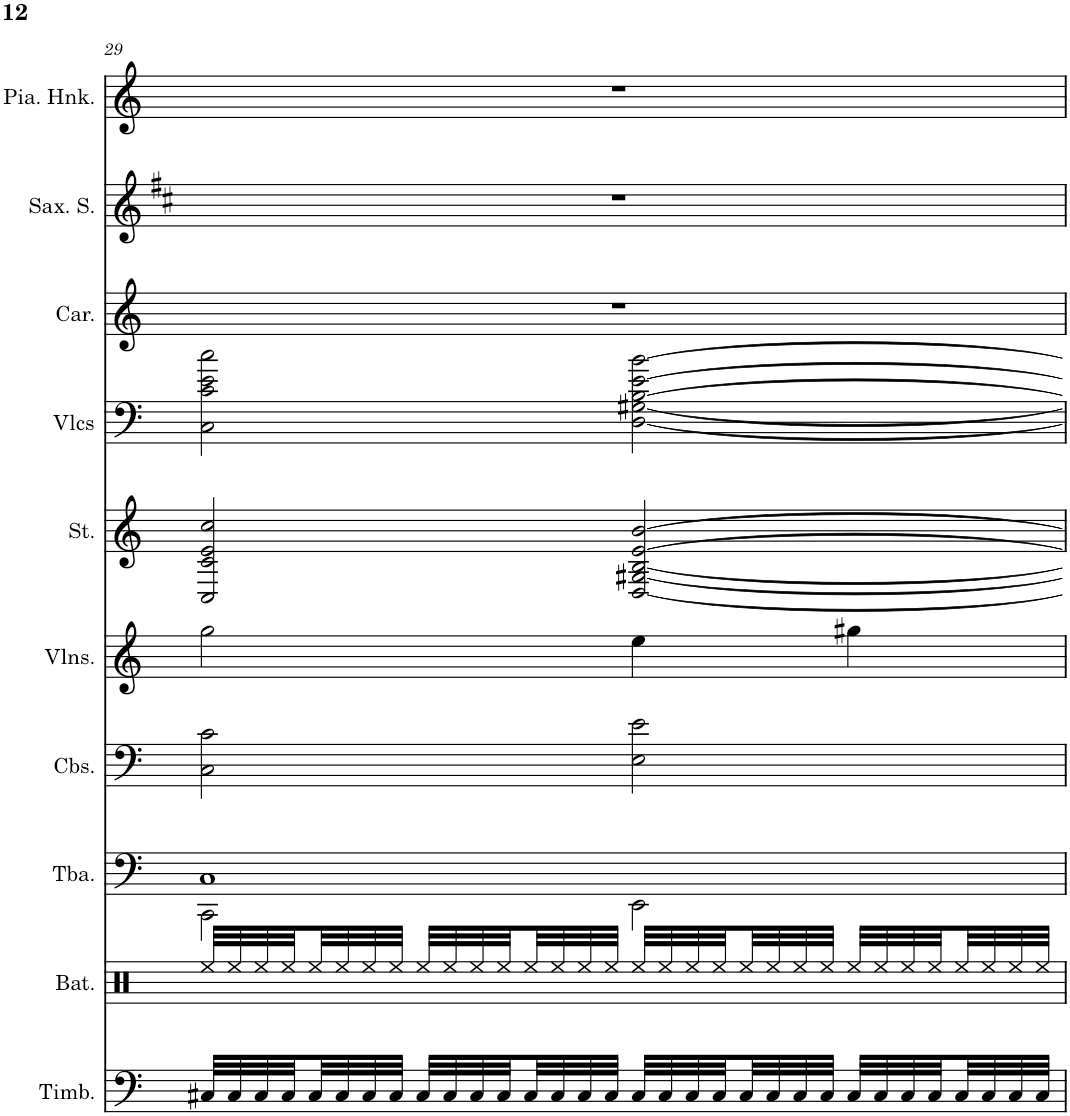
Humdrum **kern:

**kern	**kern	**kern	**kern	**kern	**kern	**kern	**kern	**kern	**kern
*part10	*part9	*part8	*part7	*part6	*part5	*part4	*part3	*part2	*part1
*staff10	*staff9	*staff8	*staff7	*staff6	*staff5	*staff4	*staff3	*staff2	*staff1
*I"Timbales	*I"Batterie	*I"Tuba	*I"Contrebasses	*I"Violons	*I"Cordes	*I"Violoncelles	*I"Carillon	*I"Saxophone Soprano	*I"Piano Honky Tonk
*I'Timb.	*I'Bat.	*I'Tba.	*I'Cbs.	*I'Vlns.	*	*I'Vlcs	*I'Car.	*I'Sax. S.	*I'Pia. Hnk.
!!LO:PB:g=z
*clefF4	*clefX	*clefF4	*clefF4	*clefG2	*clefF4	*clefF4	*clefG2	*clefG2	*clefF4
*	*	*	*Trd7c12	*	*	*	*	*Trd1c2	*
*k[]	*k[]	*k[]	*k[]	*k[]	*k[]	*k[]	*k[]	*k[f#c#]	*k[]
*M4/4	*M4/4	*M4/4	*M4/4	*M4/4	*M4/4	*M4/4	*M4/4	*M4/4	*M4/4
=29	=29	=29	=29	=29	=29	=29	=29	=29	=29
*	*	*^	*	*	*	*	*	*	*
32C#X/LLL	32Ree/LLL	1C	2CC\	2C\ 2c\	2gg\	2C/ 2c/ 2e/ 2cc/	2C\ 2c\ 2e\ 2cc\	1r	1r	1r
32C#/	32Ree/	.	.	.	.	.	.	.	.	.
32C#/	32Ree/	.	.	.	.	.	.	.	.	.
32C#/	32Ree/	.	.	.	.	.	.	.	.	.
32C#/	32Ree/	.	.	.	.	.	.	.	.	.
32C#/	32Ree/	.	.	.	.	.	.	.	.	.
32C#/	32Ree/	.	.	.	.	.	.	.	.	.
32C#/JJJ	32Ree/JJJ	.	.	.	.	.	.	.	.	.
32C#/LLL	32Ree/LLL	.	.	.	.	.	.	.	.	.
32C#/	32Ree/	.	.	.	.	.	.	.	.	.
32C#/	32Ree/	.	.	.	.	.	.	.	.	.
32C#/	32Ree/	.	.	.	.	.	.	.	.	.
32C#/	32Ree/	.	.	.	.	.	.	.	.	.
32C#/	32Ree/	.	.	.	.	.	.	.	.	.
32C#/	32Ree/	.	.	.	.	.	.	.	.	.
32C#/JJJ	32Ree/JJJ	.	.	.	.	.	.	.	.	.
32C#/LLL	32Ree/LLL	.	2EE\	2E\ 2e\	4ee\	[2D/ [2G#X/ [2B/ [2e/ [2b/	[2D\ [2G#X\ [2B\ [2e\ [2b\	.	.	.
32C#/	32Ree/	.	.	.	.	.	.	.	.	.
32C#/	32Ree/	.	.	.	.	.	.	.	.	.
32C#/	32Ree/	.	.	.	.	.	.	.	.	.
32C#/	32Ree/	.	.	.	.	.	.	.	.	.
32C#/	32Ree/	.	.	.	.	.	.	.	.	.
32C#/	32Ree/	.	.	.	.	.	.	.	.	.
32C#/JJJ	32Ree/JJJ	.	.	.	.	.	.	.	.	.
32C#/LLL	32Ree/LLL	.	.	.	4gg#X\	.	.	.	.	.
32C#/	32Ree/	.	.	.	.	.	.	.	.	.
32C#/	32Ree/	.	.	.	.	.	.	.	.	.
32C#/	32Ree/	.	.	.	.	.	.	.	.	.
32C#/	32Ree/	.	.	.	.	.	.	.	.	.
32C#/	32Ree/	.	.	.	.	.	.	.	.	.
32C#/	32Ree/	.	.	.	.	.	.	.	.	.
32C#/JJJ	32Ree/JJJ	.	.	.	.	.	.	.	.	.
*	*	*v	*v	*	*	*	*	*	*	*
=	=	=	=	=	=	=	=	=	=
*-	*-	*-	*-	*-	*-	*-	*-	*-	*-
